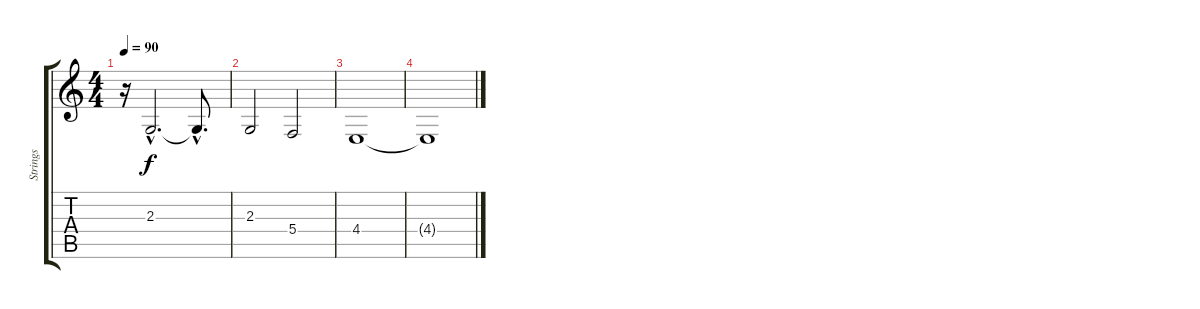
\track ("Strings" "Strings") {instrument stringensemble2}
\staff {score tabs}
\tuning (D4 A3 F3 C3 G2 D2) {hide}
\ts (4 4)
\tempo 90
\clef g2
\ks c
r.16{dy f} 2.3{hac}.2{d} 2.3{hac t}.8{d} |
2.3.2 5.4.2 |
4.4.1 |
4.4{t}.1{volume 5}
